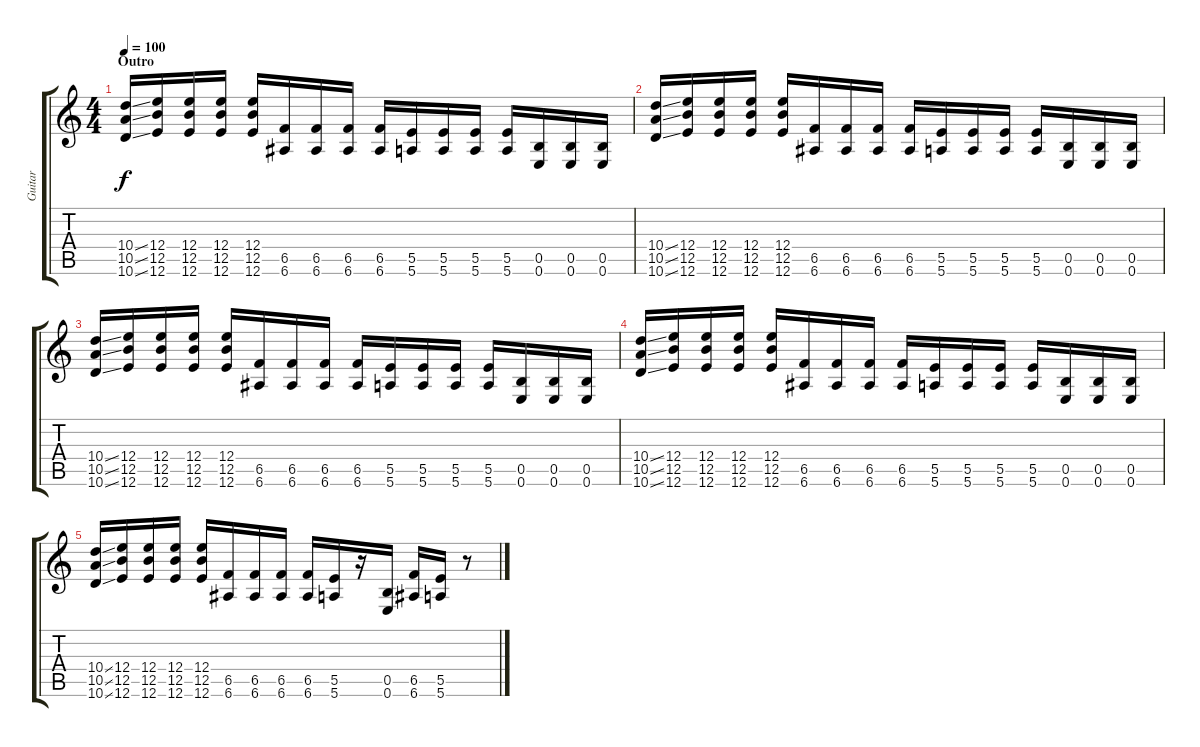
\track ("Guitar" "Guitar") {instrument distortionguitar}
\staff {score tabs}
\tuning (E4 B3 Ab3 E3 B2 E2) {hide}
\ts (4 4)
\section ("" "Outro")
\tempo 100
\clef g2
\ks c
(10.4{ss} 10.5{ss} 10.6{ss}).16{dy f} (12.4 12.5 12.6).16 (12.4 12.5 12.6).16 (12.4 12.5 12.6).16 (12.4 12.5 12.6).16 (6.5 6.6).16 (6.5 6.6).16 (6.5 6.6).16 (6.5 6.6).16 (5.5 5.6).16 (5.5 5.6).16 (5.5 5.6).16 (5.5 5.6).16 (0.5 0.6).16 (0.5 0.6).16 (0.5 0.6).16 |
(10.4{ss} 10.5{ss} 10.6{ss}).16 (12.4 12.5 12.6).16 (12.4 12.5 12.6).16 (12.4 12.5 12.6).16 (12.4 12.5 12.6).16 (6.5 6.6).16 (6.5 6.6).16 (6.5 6.6).16 (6.5 6.6).16 (5.5 5.6).16 (5.5 5.6).16 (5.5 5.6).16 (5.5 5.6).16 (0.5 0.6).16 (0.5 0.6).16 (0.5 0.6).16 |
(10.4{ss} 10.5{ss} 10.6{ss}).16 (12.4 12.5 12.6).16 (12.4 12.5 12.6).16 (12.4 12.5 12.6).16 (12.4 12.5 12.6).16 (6.5 6.6).16 (6.5 6.6).16 (6.5 6.6).16 (6.5 6.6).16 (5.5 5.6).16 (5.5 5.6).16 (5.5 5.6).16 (5.5 5.6).16 (0.5 0.6).16 (0.5 0.6).16 (0.5 0.6).16 |
(10.4{ss} 10.5{ss} 10.6{ss}).16 (12.4 12.5 12.6).16 (12.4 12.5 12.6).16 (12.4 12.5 12.6).16 (12.4 12.5 12.6).16 (6.5 6.6).16 (6.5 6.6).16 (6.5 6.6).16 (6.5 6.6).16 (5.5 5.6).16 (5.5 5.6).16 (5.5 5.6).16 (5.5 5.6).16 (0.5 0.6).16 (0.5 0.6).16 (0.5 0.6).16 |
(10.4{ss} 10.5{ss} 10.6{ss}).16 (12.4 12.5 12.6).16 (12.4 12.5 12.6).16 (12.4 12.5 12.6).16 (12.4 12.5 12.6).16 (6.5 6.6).16 (6.5 6.6).16 (6.5 6.6).16 (6.5 6.6).16 (5.5 5.6).16 r.16 (0.5 0.6).16 (6.5 6.6).16 (5.5 5.6).16 r.8
